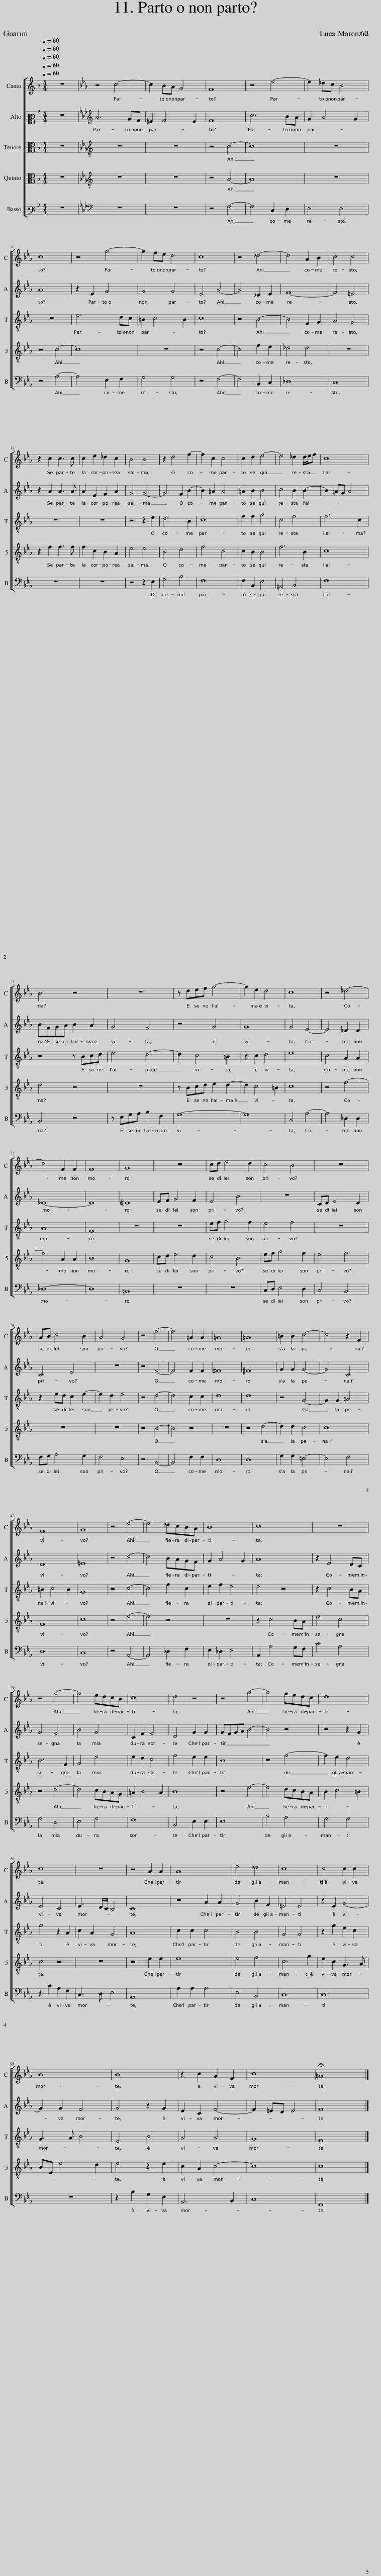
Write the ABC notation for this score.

X:1
%%score [ 1 2 [ 3 4 ] 5 ]
L:1/8
Q:1/4=60
M:4/4
I:linebreak $
K:F
V:1 treble
V:2 alto2
V:3 alto
V:4 alto
V:5 bass3
V:1
 z8 |[K:Eb] z4 c4- | c2 BA G4 | F8 | z4 e4- | %5
 e2 _dc B4 |$ c8 | z4 g4- | g2 fe d4 | c8 | %10
 z4 _d4- | d4 A2 B2 | c4 c4 |$ z2 c2 c3 c | c2 e2 _d2 c2 | %15
 B4 B4 | z2 d4 f2- | f2 c2 c4 | c2 d2 e4- | e4 _d2 d/e/f | %20
 c8 |$ B4 z4 | z8 | z def g4- | g2 e2 d4 | %25
 c8 | z4 _d4- |$ d4 F2 F2 | F8 | G8 | %30
 z8 | cd e4 d2 | c4 B4 | z8 |$ AB c4 B2 | %35
 A4 G4 | z4 f4- | f4 =A2 A2 | =A8 | =A8 | %40
 =B2 B2 c4- | c4 z2 F2 |$ F8 | G8 | z4 e4- | %45
 e4 _dcBA | B8 | c8 | z8 |$ z4 f4- | %50
 f4 edcB | c8 | d4 z4 | z4 g4- | g4 fedc | %55
 d8 |$ c8 | z8 | z4 A2 A2 | A8 | %60
 e4 _d4 | c8 | c4 c2 c2 |$ B8 | B8 | %65
 z2 c2 A2 F2 | c8 | !fermata!=A8 |] %68
V:2
 z8 |[K:Eb][K:treble] A6 GF | =E2 F4 E2 | F8 | c6 BA | %5
 G2 A4 G2 |$ A8 | z2 E2 G4 | G4 G4 | E4 A4- | %10
 A4 _D2 E2 | F8- | F4 =E4 |$ z2 A2 A3 A | A2 E2 F2 A2 | %15
 G4 G4- | G4 F2 B2- | B2 =A2 A4 | =A2 B2 B4 | c4 B2 B2- | %20
 B2 =AG A4 |$ BFGA B2 A2 | G4 F4 | z4 G4 | G8 | %25
 G4 E4- | E4 _D2 D2 |$ _D8- | D8 | !courtesy!=D8 | %30
 EF G4 F2 | E4 B4 | z8 | CD E4 D2 |$ C4 E4 | %35
 z8 | z4 F4- | F4 F2 F2 | ^F8 | ^F8 | %40
 G2 G2 G4- | G4 C4 |$ D8 | =E8 | z4 c4- | %45
 c4 BAGF | G2 A4 G2 | A8 | z2 E4 DC |$ G4 F4 | %50
 B4 G4 | C2 F2 F4 | D4 G2 G2 | GFGA B4- | B4 z4 | %55
 z4 z2 G2 |$ E4 C4 | E3 D/C/ B,4 | C8 | z4 A2 A2 | %60
 G4 B2 F2 | =E4 E4 | z2 E2 G4- |$ G2 G2 F4 | G4 z2 G2 | %65
 E2 C2 F4- | F2 =ED E4 | F8 |] %68
V:3
 z8 |[K:Eb][K:treble-8] z8 | z8 | z4 c4- | c8 | %5
 z8 |$ z8 | e6 dc | =B2 c4 B2 | c8 | %10
 z4 B4- | B4 F2 G2 | A4 G4 |$ z8 | z8 | %15
 z4 z2 e2 | d6 B2 | c8 | f2 f2 g4 | c4 f4 | %20
 f6 c2 |$ z4 z Bcd | e4 d4- | d2 c4 =B2 | z2 c2 d4 | %25
 e8 | c4 A2 A2 |$ A8 | F8 | z8 | %30
 z8 | ef g4 f2 | e4 f4 | z8 |$ z2 ed c2 e2- | %35
 e2 d2 e4 | z4 d4- | d4 c2 c2 | d8 | d8 | %40
 z4 G4- | G2 G2 =A4 |$ =B2 c4 B2 | G8 | z4 c4- | %45
 c4 f2 c2 | e2 f2 e4 | e4 z4 | z2 c4 BA |$ B6 F2 | %50
 G4 e4 | e2 d2 c4 | f4 e2 e2 | B8 | z4 f4- | %55
 f2 e2 d4 |$ g4 z2 A2 | c2 A2 G4 | A8 | c2 c2 c4 | %60
 B4 B4 | G4 G4 | z2 g2 e2 c2 |$ G3 A B4 | E4 B4 | %65
 A4 A4 | G8 | F8 |] %68
V:4
 z8 |[K:Eb][K:treble-8] z8 | z8 | z4 A4- | A8 | %5
 z8 |$ z4 c4- | c8 | z8 | z4 c4- | %10
 c4 f2 e2 | _d4 d4 | z8 |$ z2 f2 f3 f | f2 c2 B2 A2 | %15
 e4 e4 | B4 d4 | f4 c4 | c2 B2 B4 | f6 B2 | %20
 c8 |$ d4 z4 | z8 | z Bcd e2 d2- | d2 c4 =B2 | %25
 c8 | z4 f4- |$ f4 A2 A2 | B8 | G8 | %30
 cd e4 d2 | c4 B4 | ef g4 f2 | e4 f4 |$ z8 | %35
 z8 | z4 B4- | B4 z4 | z8 | z4 d4- | %40
 d2 d2 c4 | c8 |$ F8 | c8 | z4 e4- | %45
 e4 z4 | z8 | z2 c4 BA | e4 c4 |$ z4 d4- | %50
 d4 cBAG | =A2 B4 A2 | B8 | z4 e4- | e4 dcBA | %55
 B2 c4 =B2 |$ c4 z4 | z8 | z4 e2 e2 | e8 | %60
 e4 f4 | c6 g2 | e2 c2 G3 A |$ BE e4 d2 | e4 z2 e2 | %65
 c2 A2 c4- | c8 | c8 |] %68
V:5
 z8 |[K:Eb][K:bass] z8 | z8 | z4 F,4- | F,4 C,2 D,2 | %5
 E,4 E,4 |$ z4 A,4- | A,4 E,2 F,2 | G,4 G,4 | z4 F,4- | %10
 F,4 B,,2 C,2 | _D,8 | C,8 |$ z8 | z8 | %15
 z4 z2 E,2 | G,4 B,4 | F,8 | F,2 B,,2 E,4 | =A,,4 B,,4 | %20
 F,8 |$ B,,4 z4 | z E,G,A, B,2 F,2 | G,8- | G,8 | %25
 C,4 A,4- | A,4 _D,2 D,2 |$ _D,8- | D,8 | =B,,8 | %30
 z8 | z8 | C,D, E,4 D,2 | C,4 B,,4 |$ F,G, A,4 G,2 | %35
 F,4 E,4 | z4 B,,4- | B,,4 F,2 F,2 | D,8 | D,8 | %40
 G,2 G,2 =E,4- | E,4 F,4 |$ D,8 | C,8 | z4 A,,4- | %45
 A,,4 _D,2 F,2 | E,2 _D,2 E,4 | A,,2 A,4 G,F, | C4 A,4 |$ G,4 D,4 | %50
 E,4 G,4 | F,8 | B,,4 E,2 E,2 | E,8 | B,4 A,4 | %55
 G,4 G,4 |$ z2 C2 A,2 F,2 | C,3 D, E,4 | A,,8 | A,2 A,2 A,4 | %60
 E,4 B,,4 | C,8 | C,8 |$ z8 | z2 B,2 G,2 E,2 | %65
 A,,6 B,,2 | C,8 | F,,8 |] %68
